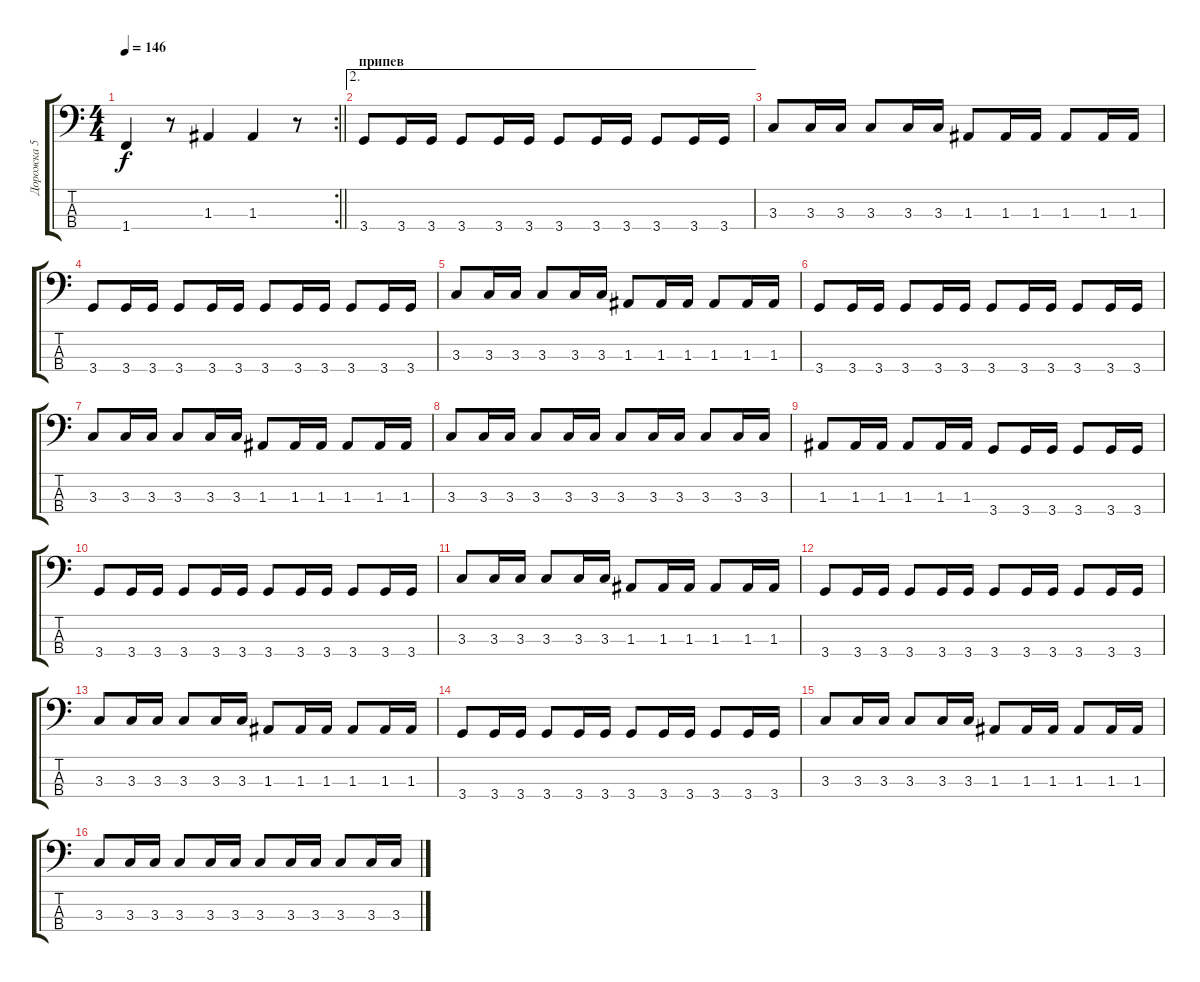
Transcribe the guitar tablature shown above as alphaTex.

\track ("Дорожка 5" "Дорожка 5") {instrument electricbassfinger}
\staff {score tabs}
\tuning (G2 D2 A1 E1) {hide}
\rc 2
\ts (4 4)
\tempo 146
\clef f4
\barLineRight lightlight
\ks c
1.4.4{dy f} r.8 1.3.4 1.3.4 r.8 |
\ae 2
\section ("" "припев")
3.4.8 3.4.16 3.4.16 3.4.8 3.4.16 3.4.16 3.4.8 3.4.16 3.4.16 3.4.8 3.4.16 3.4.16 |
3.3.8 3.3.16 3.3.16 3.3.8 3.3.16 3.3.16 1.3.8 1.3.16 1.3.16 1.3.8 1.3.16 1.3.16 |
3.4.8 3.4.16 3.4.16 3.4.8 3.4.16 3.4.16 3.4.8 3.4.16 3.4.16 3.4.8 3.4.16 3.4.16 |
3.3.8 3.3.16 3.3.16 3.3.8 3.3.16 3.3.16 1.3.8 1.3.16 1.3.16 1.3.8 1.3.16 1.3.16 |
3.4.8 3.4.16 3.4.16 3.4.8 3.4.16 3.4.16 3.4.8 3.4.16 3.4.16 3.4.8 3.4.16 3.4.16 |
3.3.8 3.3.16 3.3.16 3.3.8 3.3.16 3.3.16 1.3.8 1.3.16 1.3.16 1.3.8 1.3.16 1.3.16 |
3.3.8 3.3.16 3.3.16 3.3.8 3.3.16 3.3.16 3.3.8 3.3.16 3.3.16 3.3.8 3.3.16 3.3.16 |
1.3.8 1.3.16 1.3.16 1.3.8 1.3.16 1.3.16 3.4.8 3.4.16 3.4.16 3.4.8 3.4.16 3.4.16 |
3.4.8 3.4.16 3.4.16 3.4.8 3.4.16 3.4.16 3.4.8 3.4.16 3.4.16 3.4.8 3.4.16 3.4.16 |
3.3.8 3.3.16 3.3.16 3.3.8 3.3.16 3.3.16 1.3.8 1.3.16 1.3.16 1.3.8 1.3.16 1.3.16 |
3.4.8 3.4.16 3.4.16 3.4.8 3.4.16 3.4.16 3.4.8 3.4.16 3.4.16 3.4.8 3.4.16 3.4.16 |
3.3.8 3.3.16 3.3.16 3.3.8 3.3.16 3.3.16 1.3.8 1.3.16 1.3.16 1.3.8 1.3.16 1.3.16 |
3.4.8 3.4.16 3.4.16 3.4.8 3.4.16 3.4.16 3.4.8 3.4.16 3.4.16 3.4.8 3.4.16 3.4.16 |
3.3.8 3.3.16 3.3.16 3.3.8 3.3.16 3.3.16 1.3.8 1.3.16 1.3.16 1.3.8 1.3.16 1.3.16 |
3.3.8 3.3.16 3.3.16 3.3.8 3.3.16 3.3.16 3.3.8 3.3.16 3.3.16 3.3.8 3.3.16 3.3.16
